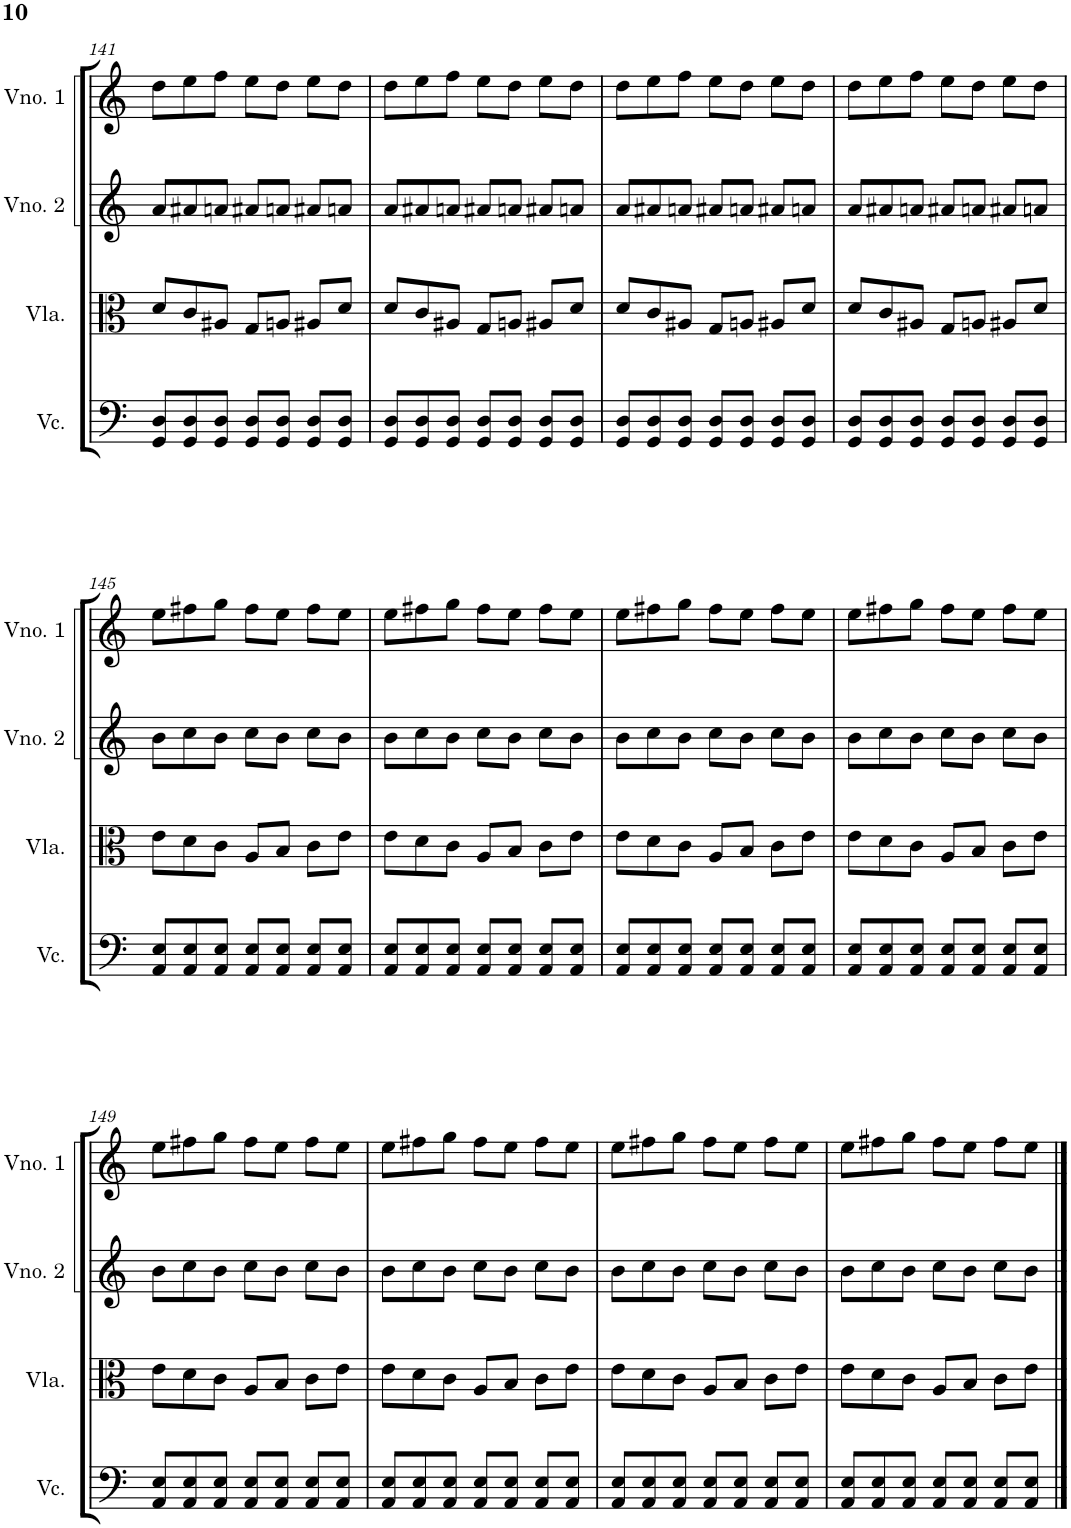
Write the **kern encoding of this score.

**kern	**kern	**kern	**kern
*part4	*part3	*part2	*part1
*staff4	*staff3	*staff2	*staff1
*I"Violoncelo	*I"Viola	*I"Violino 2	*I"Violino 1
*I'Vc.	*I'Vla.	*I'Vno. 2	*I'Vno. 1
!!LO:PB:g=z
*clefF4	*clefC3	*clefG2	*clefG2
*k[]	*k[]	*k[]	*k[]
*M7/8	*M7/8	*M7/8	*M7/8
=141	=141	=141	=141
8GG/ 8D/L	8d/L	8a/L	8dd\L
8GG/ 8D/	8c/	8a#X/	8ee\
8GG/ 8D/J	8A#X/J	8an/J	8ff\J
8GG/ 8D/L	8G/L	8a#X/L	8ee\L
8GG/ 8D/J	8An/J	8an/J	8dd\J
8GG/ 8D/L	8A#X/L	8a#X/L	8ee\L
8GG/ 8D/J	8d/J	8an/J	8dd\J
=142	=142	=142	=142
8GG/ 8D/L	8d/L	8a/L	8dd\L
8GG/ 8D/	8c/	8a#X/	8ee\
8GG/ 8D/J	8A#X/J	8an/J	8ff\J
8GG/ 8D/L	8G/L	8a#X/L	8ee\L
8GG/ 8D/J	8An/J	8an/J	8dd\J
8GG/ 8D/L	8A#X/L	8a#X/L	8ee\L
8GG/ 8D/J	8d/J	8an/J	8dd\J
=143	=143	=143	=143
8GG/ 8D/L	8d/L	8a/L	8dd\L
8GG/ 8D/	8c/	8a#X/	8ee\
8GG/ 8D/J	8A#X/J	8an/J	8ff\J
8GG/ 8D/L	8G/L	8a#X/L	8ee\L
8GG/ 8D/J	8An/J	8an/J	8dd\J
8GG/ 8D/L	8A#X/L	8a#X/L	8ee\L
8GG/ 8D/J	8d/J	8an/J	8dd\J
=144	=144	=144	=144
8GG/ 8D/L	8d/L	8a/L	8dd\L
8GG/ 8D/	8c/	8a#X/	8ee\
8GG/ 8D/J	8A#X/J	8an/J	8ff\J
8GG/ 8D/L	8G/L	8a#X/L	8ee\L
8GG/ 8D/J	8An/J	8an/J	8dd\J
8GG/ 8D/L	8A#X/L	8a#X/L	8ee\L
8GG/ 8D/J	8d/J	8an/J	8dd\J
!!LO:LB:g=z
=145	=145	=145	=145
8AA/ 8E/L	8e\L	8b\L	8ee\L
8AA/ 8E/	8d\	8cc\	8ff#X\
8AA/ 8E/J	8c\J	8b\J	8gg\J
8AA/ 8E/L	8A/L	8cc\L	8ff#\L
8AA/ 8E/J	8B/J	8b\J	8ee\J
8AA/ 8E/L	8c\L	8cc\L	8ff#\L
8AA/ 8E/J	8e\J	8b\J	8ee\J
=146	=146	=146	=146
8AA/ 8E/L	8e\L	8b\L	8ee\L
8AA/ 8E/	8d\	8cc\	8ff#X\
8AA/ 8E/J	8c\J	8b\J	8gg\J
8AA/ 8E/L	8A/L	8cc\L	8ff#\L
8AA/ 8E/J	8B/J	8b\J	8ee\J
8AA/ 8E/L	8c\L	8cc\L	8ff#\L
8AA/ 8E/J	8e\J	8b\J	8ee\J
=147	=147	=147	=147
8AA/ 8E/L	8e\L	8b\L	8ee\L
8AA/ 8E/	8d\	8cc\	8ff#X\
8AA/ 8E/J	8c\J	8b\J	8gg\J
8AA/ 8E/L	8A/L	8cc\L	8ff#\L
8AA/ 8E/J	8B/J	8b\J	8ee\J
8AA/ 8E/L	8c\L	8cc\L	8ff#\L
8AA/ 8E/J	8e\J	8b\J	8ee\J
=148	=148	=148	=148
8AA/ 8E/L	8e\L	8b\L	8ee\L
8AA/ 8E/	8d\	8cc\	8ff#X\
8AA/ 8E/J	8c\J	8b\J	8gg\J
8AA/ 8E/L	8A/L	8cc\L	8ff#\L
8AA/ 8E/J	8B/J	8b\J	8ee\J
8AA/ 8E/L	8c\L	8cc\L	8ff#\L
8AA/ 8E/J	8e\J	8b\J	8ee\J
!!LO:LB:g=z
=149	=149	=149	=149
8AA/ 8E/L	8e\L	8b\L	8ee\L
8AA/ 8E/	8d\	8cc\	8ff#X\
8AA/ 8E/J	8c\J	8b\J	8gg\J
8AA/ 8E/L	8A/L	8cc\L	8ff#\L
8AA/ 8E/J	8B/J	8b\J	8ee\J
8AA/ 8E/L	8c\L	8cc\L	8ff#\L
8AA/ 8E/J	8e\J	8b\J	8ee\J
=150	=150	=150	=150
8AA/ 8E/L	8e\L	8b\L	8ee\L
8AA/ 8E/	8d\	8cc\	8ff#X\
8AA/ 8E/J	8c\J	8b\J	8gg\J
8AA/ 8E/L	8A/L	8cc\L	8ff#\L
8AA/ 8E/J	8B/J	8b\J	8ee\J
8AA/ 8E/L	8c\L	8cc\L	8ff#\L
8AA/ 8E/J	8e\J	8b\J	8ee\J
=151	=151	=151	=151
8AA/ 8E/L	8e\L	8b\L	8ee\L
8AA/ 8E/	8d\	8cc\	8ff#X\
8AA/ 8E/J	8c\J	8b\J	8gg\J
8AA/ 8E/L	8A/L	8cc\L	8ff#\L
8AA/ 8E/J	8B/J	8b\J	8ee\J
8AA/ 8E/L	8c\L	8cc\L	8ff#\L
8AA/ 8E/J	8e\J	8b\J	8ee\J
=152	=152	=152	=152
8AA/ 8E/L	8e\L	8b\L	8ee\L
8AA/ 8E/	8d\	8cc\	8ff#X\
8AA/ 8E/J	8c\J	8b\J	8gg\J
8AA/ 8E/L	8A/L	8cc\L	8ff#\L
8AA/ 8E/J	8B/J	8b\J	8ee\J
8AA/ 8E/L	8c\L	8cc\L	8ff#\L
8AA/ 8E/J	8e\J	8b\J	8ee\J
==	==	==	==
*-	*-	*-	*-
